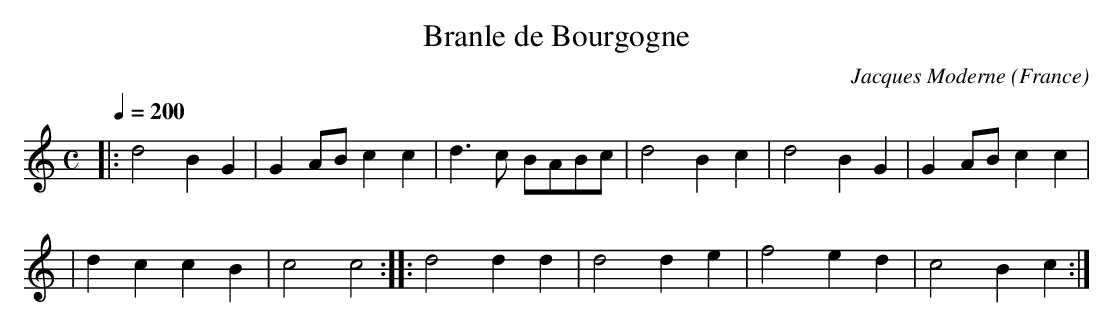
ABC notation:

X:1
T:Branle de Bourgogne
O:France
C:Jacques Moderne
M:C
L:1/4
Q:200
K:C
|: d2 BG | G A/B/ cc | d3/ c/ B/A/B/c/ | d2Bc | d2 BG | G A/B/ cc |
| dccB | c2c2 :: d2 dd | d2de | f2ed | c2Bc :|
